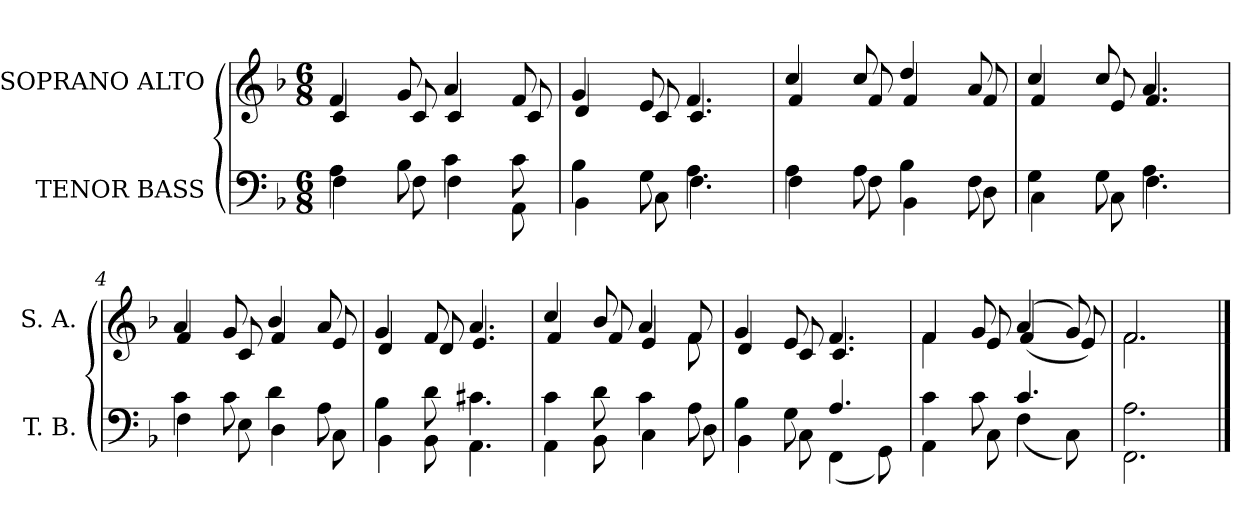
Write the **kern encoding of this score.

**kern	**kern
*part2	*part1
*staff2	*staff1
*I"TENOR BASS	*I"SOPRANO ALTO
*I'T. B.	*I'S. A.
!!LO:PB:g=z
*clefF4	*clefG2
*k[b-]	*k[b-]
*F:	*F:
*M6/8	*M6/8
=	=
*^	*^
4Ai\	4Fi\	4fi/	4ci/
8B-i\	8Fi\	8gi/	8ci/
4ci\	4Fi\	4ai/	4ci/
8ci\	8AAi\	8fi/	8ci/
=1	=1	=1	=1
4B-i\	4BB-i\	4gi/	4di/
8Gi\	8Ci\	8ei/	8ci/
4.Ai\	4.Fi\	4.fi/	4.ci/
=2	=2	=2	=2
4Ai\	4Fi\	4cci/	4fi/
8Ai\	8Fi\	8cci/	8fi/
4B-i\	4BB-i\	4ddi/	4fi/
8Fi\	8Di\	8ai/	8fi/
!!LO:LB:g=z	!!
=3	=3	=3	=3
4Gi\	4Ci\	4cci/	4fi/
8Gi\	8Ci\	8cci/	8ei/
4.Ai\	4.Fi\	4.ai/	4.fi/
=4	=4	=4	=4
4ci\	4Fi\	4ai/	4fi/
8ci\	8Ei\	8gi/	8ci/
4di\	4Di\	4b-i/	4fi/
8Ai\	8Ci\	8ai/	8ei/
=5	=5	=5	=5
4B-i\	4BB-i\	4gi/	4di/
8di\	8BB-i\	8fi/	8di/
4.c#Xi\	4.AAi\	4.ai/	4.ei/
!!LO:LB:g=z	!!
=6	=6	=6	=6
4ci\	4AAi\	4cci/	4fi/
8di\	8BB-i\	8b-i/	8fi/
4ci\	4Ci\	4ai/	4ei/
8Ai\	8Di\	8fi/	8fi\
=7	=7	=7	=7
4B-i\	4BB-i\	4gi/	4di/
8Gi\	8Ci\	8ei/	8ci/
4.Ai/	(4FFi\	4.fi/	4.ci/
.	8GGi\)	.	.
=8	=8	=8	=8
4ci\	4AAi\	4fi/	4fi\
8ci\	8Ci\	8gi/	8ei/
4.ci/	(4Fi\	(4ai/	(4fi/
.	8Ci\)	8gi/)	8ei/)
=9	=9	=9	=9
2.Ai\	2.FFi\	2.fi/	2.fi\
*v	*v	*	*
*	*v	*v
==	==
*-	*-
